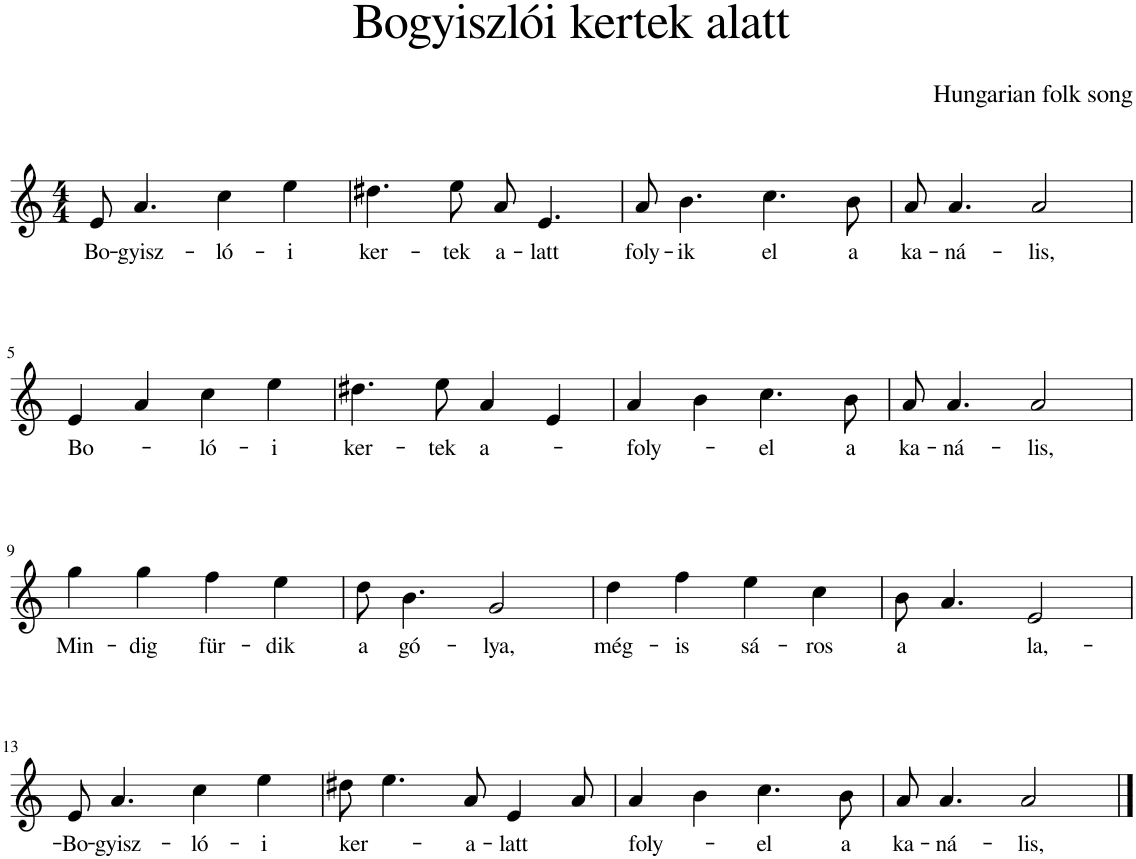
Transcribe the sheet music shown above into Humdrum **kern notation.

**kern	**text
*part1	*part1
*staff1	*staff1
*I"Choir	*
*I'Ch	*
*clefG2	*
*k[]	*
*M4/4	*
=1	=1
!	!LO:LY:b
8e/	Bo-
!	!LO:LY:b
4.a/	-gyisz-
!	!LO:LY:b
4cc\	-ló-
!	!LO:LY:b
4ee\	-i
=2	=2
!	!LO:LY:b
4.dd#X\	ker-
!	!LO:LY:b
8ee\	-tek
!	!LO:LY:b
8a/	a-
!	!LO:LY:b
4.e/	-latt
=3	=3
!	!LO:LY:b
8a/	foly-
!	!LO:LY:b
4.b\	-ik
!	!LO:LY:b
4.cc\	el
!	!LO:LY:b
8b\	a
=4	=4
!	!LO:LY:b
8a/	ka-
!	!LO:LY:b
4.a/	-ná-
!	!LO:LY:b
2a/	-lis,
!!LO:LB:g=z
=5	=5
!	!LO:LY:b
4e/	Bo-
4a/	.
!	!LO:LY:b
4cc\	-ló-
!	!LO:LY:b
4ee\	-i
=6	=6
!	!LO:LY:b
4.dd#X\	ker-
!	!LO:LY:b
8ee\	-tek
!	!LO:LY:b
4a/	a-
4e/	.
=7	=7
!	!LO:LY:b
4a/	foly-
4b\	.
!	!LO:LY:b
4.cc\	el
!	!LO:LY:b
8b\	a
=8	=8
!	!LO:LY:b
8a/	ka-
!	!LO:LY:b
4.a/	-ná-
!	!LO:LY:b
2a/	-lis,
!!LO:LB:g=z
=9	=9
!	!LO:LY:b
4gg\	Min-
!	!LO:LY:b
4gg\	-dig
!	!LO:LY:b
4ff\	für-
!	!LO:LY:b
4ee\	-dik
=10	=10
!	!LO:LY:b
8dd\	a
!	!LO:LY:b
4.b\	gó-
!	!LO:LY:b
2g/	-lya,
=11	=11
!	!LO:LY:b
4dd\	még-
!	!LO:LY:b
4ff\	-is
!	!LO:LY:b
4ee\	sá-
!	!LO:LY:b
4cc\	-ros
=12	=12
!	!LO:LY:b
8b\	a
4.a/	.
!	!LO:LY:b
2e/	-la,-
!!LO:LB:g=z
=13	=13
!	!LO:LY:b
8e/	Bo-
!	!LO:LY:b
4.a/	-gyisz-
!	!LO:LY:b
4cc\	-ló-
!	!LO:LY:b
4ee\	-i
=14	=14
!	!LO:LY:b
8dd#X\	ker-
4.ee\	.
!	!LO:LY:b
8a/	a-
!	!LO:LY:b
4e/	-latt
8a/	.
=15	=15
!	!LO:LY:b
4a/	foly-
4b\	.
!	!LO:LY:b
4.cc\	el
!	!LO:LY:b
8b\	a
=16	=16
!	!LO:LY:b
8a/	ka-
!	!LO:LY:b
4.a/	-ná-
!	!LO:LY:b
2a/	-lis,
==	==
*-	*-
